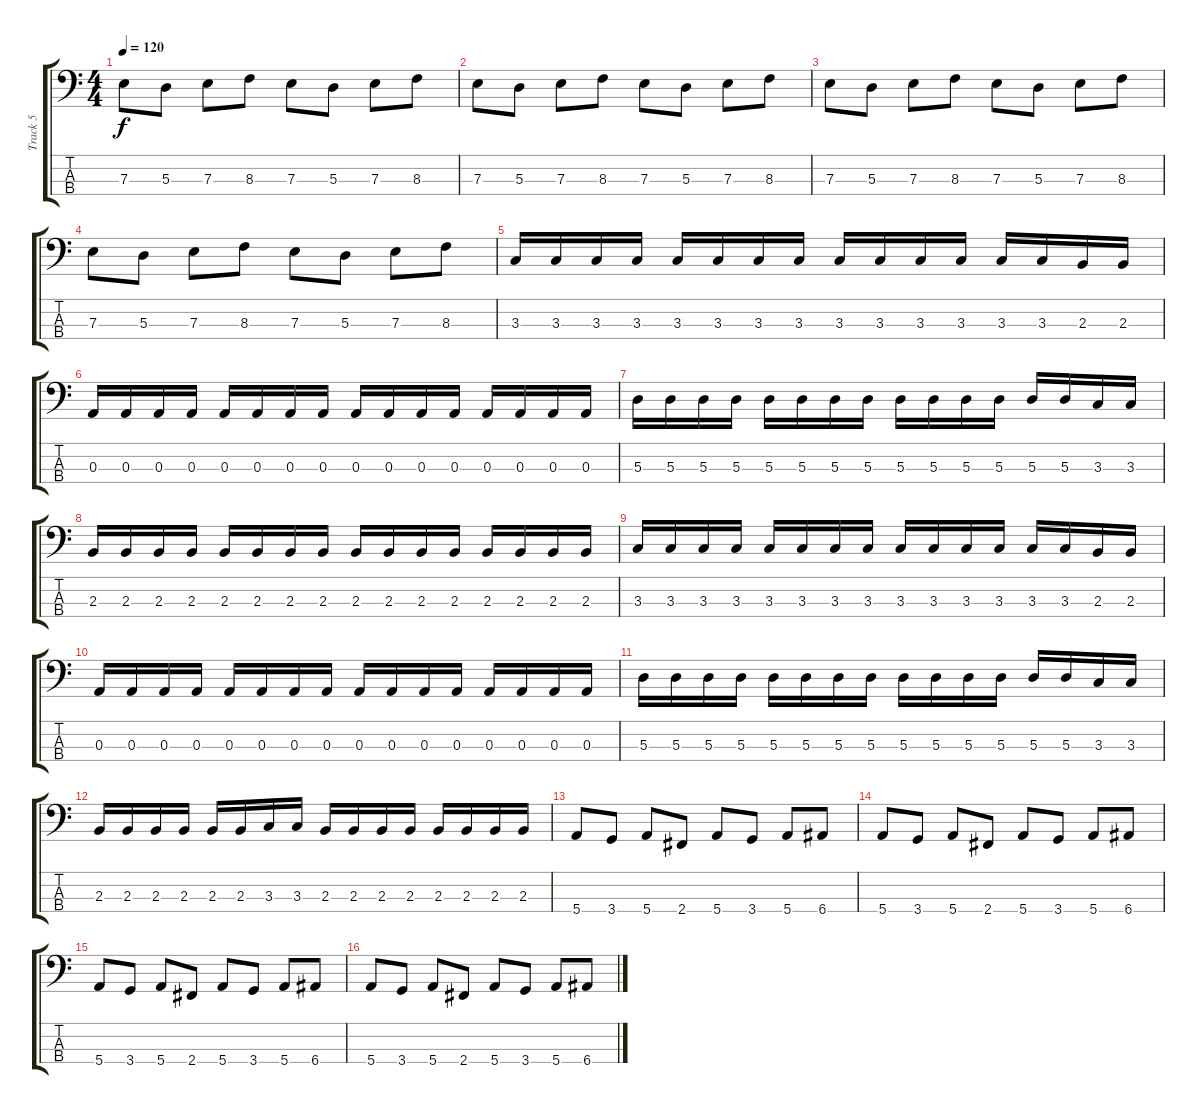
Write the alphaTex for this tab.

\track ("Track 5" "Track 5") {instrument electricbassfinger}
\staff {score tabs}
\tuning (G2 D2 A1 E1) {hide}
\ts (4 4)
\tempo 120
\clef f4
\ks c
7.3.8{dy f} 5.3.8 7.3.8 8.3.8 7.3.8 5.3.8 7.3.8 8.3.8 |
7.3.8 5.3.8 7.3.8 8.3.8 7.3.8 5.3.8 7.3.8 8.3.8 |
7.3.8 5.3.8 7.3.8 8.3.8 7.3.8 5.3.8 7.3.8 8.3.8 |
7.3.8 5.3.8 7.3.8 8.3.8 7.3.8 5.3.8 7.3.8 8.3.8 |
3.3.16 3.3.16 3.3.16 3.3.16 3.3.16 3.3.16 3.3.16 3.3.16 3.3.16 3.3.16 3.3.16 3.3.16 3.3.16 3.3.16 2.3.16 2.3.16 |
0.3.16 0.3.16 0.3.16 0.3.16 0.3.16 0.3.16 0.3.16 0.3.16 0.3.16 0.3.16 0.3.16 0.3.16 0.3.16 0.3.16 0.3.16 0.3.16 |
5.3.16 5.3.16 5.3.16 5.3.16 5.3.16 5.3.16 5.3.16 5.3.16 5.3.16 5.3.16 5.3.16 5.3.16 5.3.16 5.3.16 3.3.16 3.3.16 |
2.3.16 2.3.16 2.3.16 2.3.16 2.3.16 2.3.16 2.3.16 2.3.16 2.3.16 2.3.16 2.3.16 2.3.16 2.3.16 2.3.16 2.3.16 2.3.16 |
3.3.16 3.3.16 3.3.16 3.3.16 3.3.16 3.3.16 3.3.16 3.3.16 3.3.16 3.3.16 3.3.16 3.3.16 3.3.16 3.3.16 2.3.16 2.3.16 |
0.3.16 0.3.16 0.3.16 0.3.16 0.3.16 0.3.16 0.3.16 0.3.16 0.3.16 0.3.16 0.3.16 0.3.16 0.3.16 0.3.16 0.3.16 0.3.16 |
5.3.16 5.3.16 5.3.16 5.3.16 5.3.16 5.3.16 5.3.16 5.3.16 5.3.16 5.3.16 5.3.16 5.3.16 5.3.16 5.3.16 3.3.16 3.3.16 |
2.3.16 2.3.16 2.3.16 2.3.16 2.3.16 2.3.16 3.3.16 3.3.16 2.3.16 2.3.16 2.3.16 2.3.16 2.3.16 2.3.16 2.3.16 2.3.16 |
5.4.8 3.4.8 5.4.8 2.4.8 5.4.8 3.4.8 5.4.8 6.4.8 |
5.4.8 3.4.8 5.4.8 2.4.8 5.4.8 3.4.8 5.4.8 6.4.8 |
5.4.8 3.4.8 5.4.8 2.4.8 5.4.8 3.4.8 5.4.8 6.4.8 |
5.4.8 3.4.8 5.4.8 2.4.8 5.4.8 3.4.8 5.4.8 6.4.8
